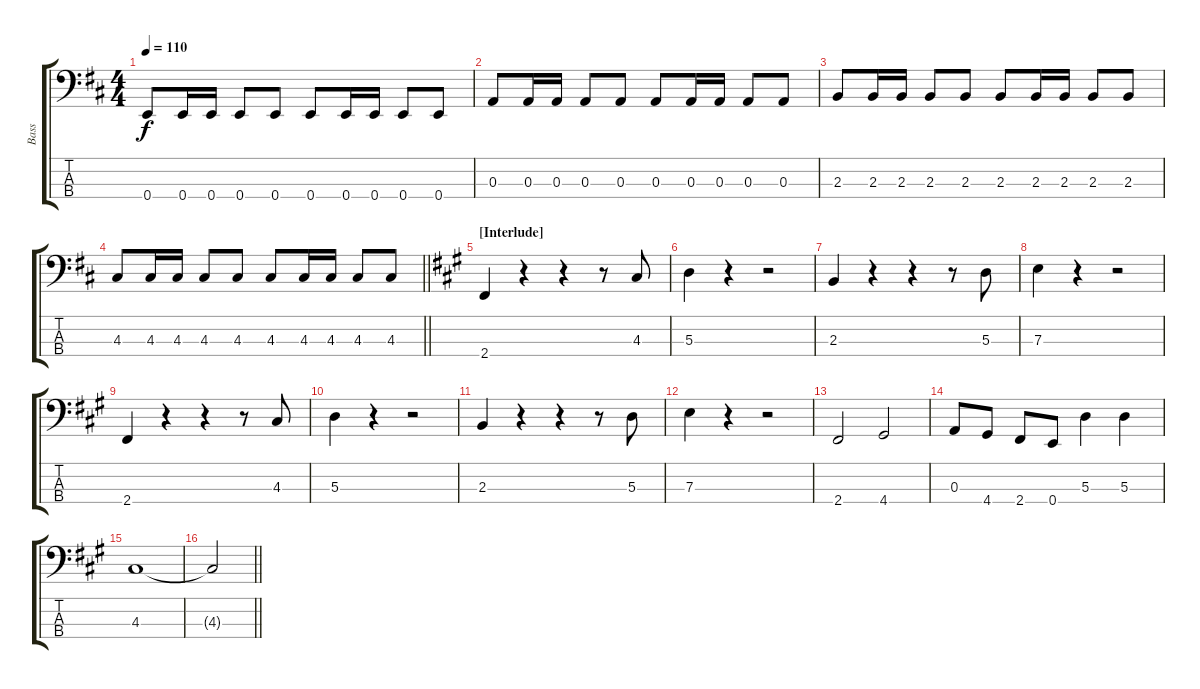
\track ("Bass" "Bass") {instrument electricbassfinger}
\staff {score tabs}
\tuning (G2 D2 A1 E1) {hide}
\ts (4 4)
\tempo 110
\clef f4
\ks d
0.4.8{dy f} 0.4.16 0.4.16 0.4.8 0.4.8 0.4.8 0.4.16 0.4.16 0.4.8 0.4.8 |
0.3.8 0.3.16 0.3.16 0.3.8 0.3.8 0.3.8 0.3.16 0.3.16 0.3.8 0.3.8 |
2.3.8 2.3.16 2.3.16 2.3.8 2.3.8 2.3.8 2.3.16 2.3.16 2.3.8 2.3.8 |
\barLineRight lightlight
4.3.8 4.3.16 4.3.16 4.3.8 4.3.8 4.3.8 4.3.16 4.3.16 4.3.8 4.3.8 |
\section ("" "[Interlude]")
\ks a
2.4.4 r.4 r.4 r.8 4.3.8 |
5.3.4 r.4 r.2 |
2.3.4 r.4 r.4 r.8 5.3.8 |
7.3.4 r.4 r.2 |
2.4.4 r.4 r.4 r.8 4.3.8 |
5.3.4 r.4 r.2 |
2.3.4 r.4 r.4 r.8 5.3.8 |
7.3.4 r.4 r.2 |
2.4.2 4.4.2 |
0.3.8 4.4.8 2.4.8 0.4.8 5.3.4 5.3.4 |
4.3.1 |
\barLineRight lightlight
4.3{t}.2
